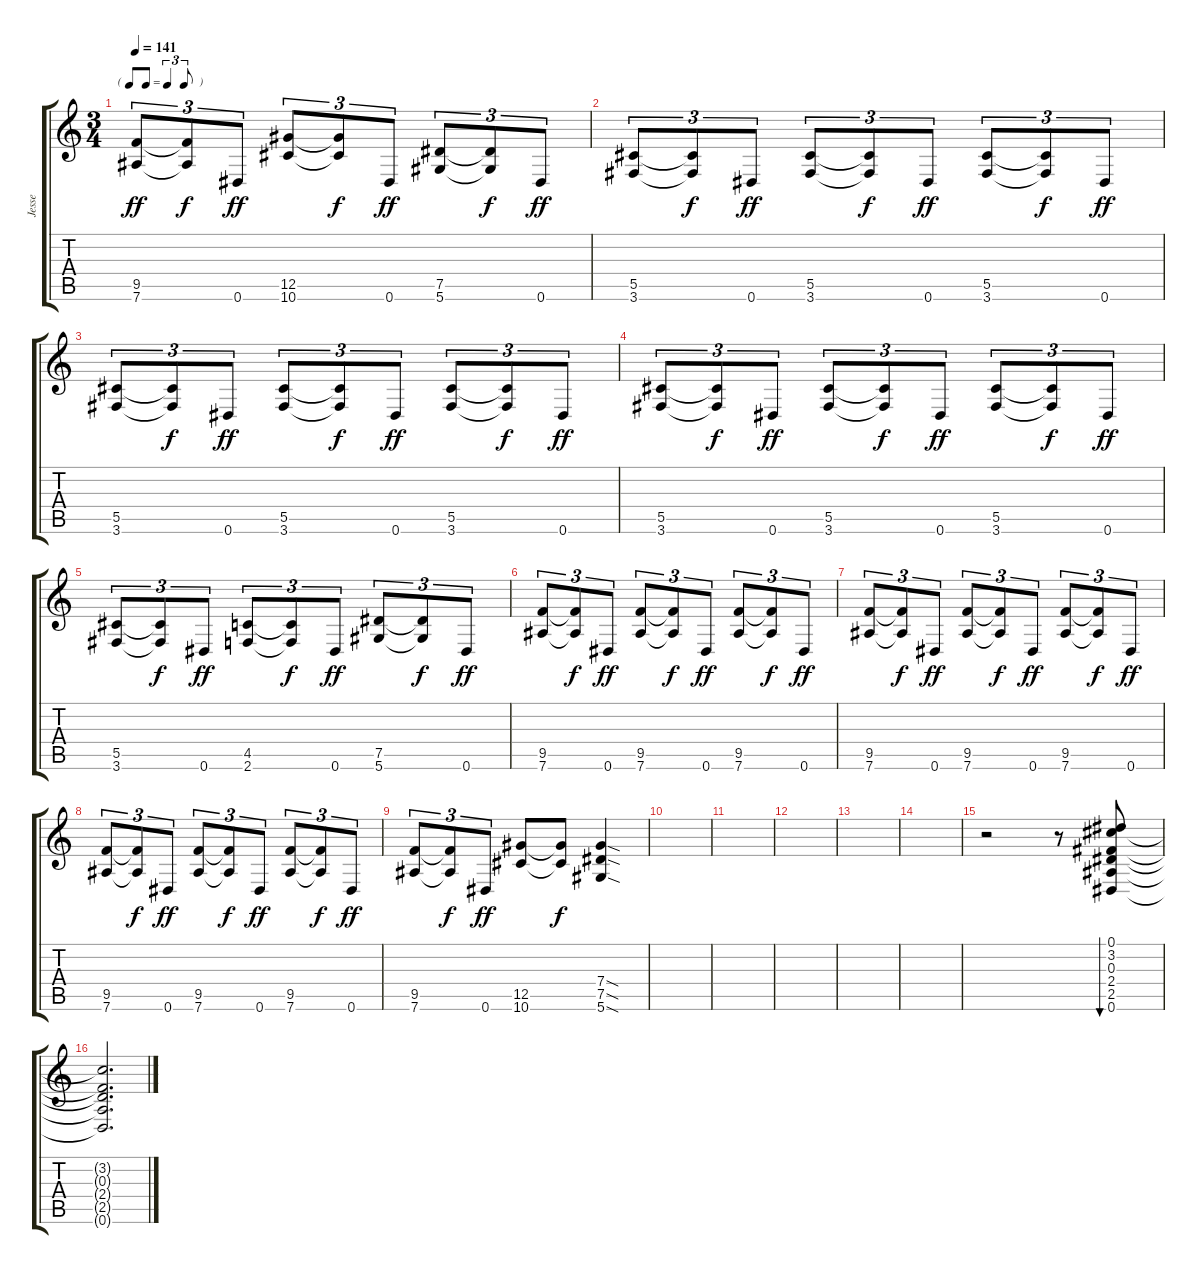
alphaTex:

\track ("Jesse" "Jesse") {instrument distortionguitar}
\staff {score tabs}
\tuning (Eb4 Bb3 Gb3 Db3 Ab2 Eb2) {hide}
\ts (3 4)
\tf triplet8th
\tempo 141
\clef g2
\ks c
(9.5 7.6).8{tu (3 2) dy ff} (9.5{t} 7.6{t}).8{tu (3 2) dy f} 0.6.8{tu (3 2) dy ff} (12.5 10.6).8{tu (3 2)} (12.5{t} 10.6{t}).8{tu (3 2) dy f} 0.6.8{tu (3 2) dy ff} (7.5 5.6).8{tu (3 2)} (7.5{t} 5.6{t}).8{tu (3 2) dy f} 0.6.8{tu (3 2) dy ff} |
(5.5 3.6).8{tu (3 2)} (5.5{t} 3.6{t}).8{tu (3 2) dy f} 0.6.8{tu (3 2) dy ff} (5.5 3.6).8{tu (3 2)} (5.5{t} 3.6{t}).8{tu (3 2) dy f} 0.6.8{tu (3 2) dy ff} (5.5 3.6).8{tu (3 2)} (5.5{t} 3.6{t}).8{tu (3 2) dy f} 0.6.8{tu (3 2) dy ff} |
(5.5 3.6).8{tu (3 2)} (5.5{t} 3.6{t}).8{tu (3 2) dy f} 0.6.8{tu (3 2) dy ff} (5.5 3.6).8{tu (3 2)} (5.5{t} 3.6{t}).8{tu (3 2) dy f} 0.6.8{tu (3 2) dy ff} (5.5 3.6).8{tu (3 2)} (5.5{t} 3.6{t}).8{tu (3 2) dy f} 0.6.8{tu (3 2) dy ff} |
(5.5 3.6).8{tu (3 2)} (5.5{t} 3.6{t}).8{tu (3 2) dy f} 0.6.8{tu (3 2) dy ff} (5.5 3.6).8{tu (3 2)} (5.5{t} 3.6{t}).8{tu (3 2) dy f} 0.6.8{tu (3 2) dy ff} (5.5 3.6).8{tu (3 2)} (5.5{t} 3.6{t}).8{tu (3 2) dy f} 0.6.8{tu (3 2) dy ff} |
(5.5 3.6).8{tu (3 2)} (5.5{t} 3.6{t}).8{tu (3 2) dy f} 0.6.8{tu (3 2) dy ff} (4.5 2.6).8{tu (3 2)} (4.5{t} 2.6{t}).8{tu (3 2) dy f} 0.6.8{tu (3 2) dy ff} (7.5 5.6).8{tu (3 2)} (7.5{t} 5.6{t}).8{tu (3 2) dy f} 0.6.8{tu (3 2) dy ff} |
(9.5 7.6).8{tu (3 2)} (9.5{t} 7.6{t}).8{tu (3 2) dy f} 0.6.8{tu (3 2) dy ff} (9.5 7.6).8{tu (3 2)} (9.5{t} 7.6{t}).8{tu (3 2) dy f} 0.6.8{tu (3 2) dy ff} (9.5 7.6).8{tu (3 2)} (9.5{t} 7.6{t}).8{tu (3 2) dy f} 0.6.8{tu (3 2) dy ff} |
(9.5 7.6).8{tu (3 2)} (9.5{t} 7.6{t}).8{tu (3 2) dy f} 0.6.8{tu (3 2) dy ff} (9.5 7.6).8{tu (3 2)} (9.5{t} 7.6{t}).8{tu (3 2) dy f} 0.6.8{tu (3 2) dy ff} (9.5 7.6).8{tu (3 2)} (9.5{t} 7.6{t}).8{tu (3 2) dy f} 0.6.8{tu (3 2) dy ff} |
(9.5 7.6).8{tu (3 2)} (9.5{t} 7.6{t}).8{tu (3 2) dy f} 0.6.8{tu (3 2) dy ff} (9.5 7.6).8{tu (3 2)} (9.5{t} 7.6{t}).8{tu (3 2) dy f} 0.6.8{tu (3 2) dy ff} (9.5 7.6).8{tu (3 2)} (9.5{t} 7.6{t}).8{tu (3 2) dy f} 0.6.8{tu (3 2) dy ff} |
(9.5 7.6).8{tu (3 2)} (9.5{t} 7.6{t}).8{tu (3 2) dy f} 0.6.8{tu (3 2) dy ff} (12.5 10.6).8 (12.5{t} 10.6{t}).8{dy f} (7.4{sod} 7.5{sod} 5.6{sod}).4 |
|
|
|
|
|
r.2 r.8 (0.1 3.2 0.3 2.4 2.5 0.6).8{bu 480 instrument electricguitarclean} |
(3.2{t} 0.3{t} 2.4{t} 2.5{t} 0.6{t}).2{d}
